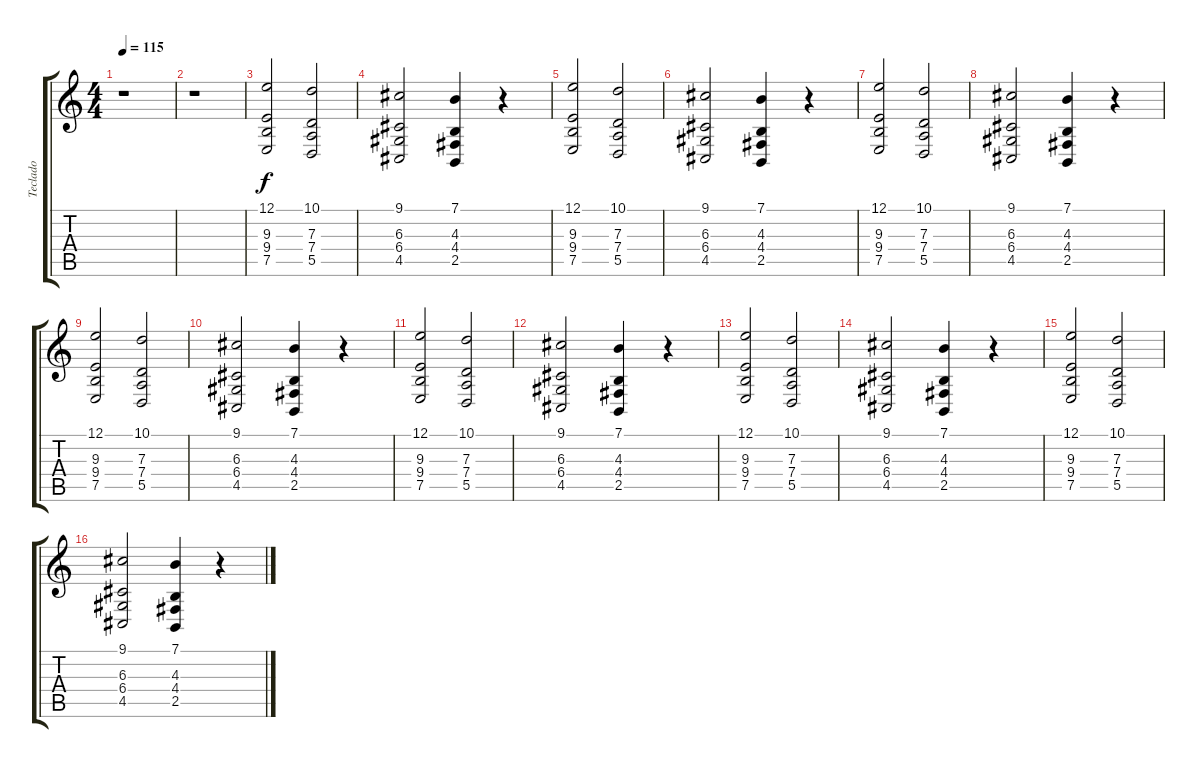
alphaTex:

\track ("Teclado" "Teclado") {instrument choiraahs}
\staff {score tabs}
\tuning (E4 B3 G3 D3 A2 E2) {hide}
\ts (4 4)
\tempo 115
\clef g2
\ks c
r.1{dy f} |
r.1 |
(12.1 9.3 9.4 7.5).2 (10.1 7.3 7.4 5.5).2 |
(9.1 6.3 6.4 4.5).2 (7.1 4.3 4.4 2.5).4 r.4 |
(12.1 9.3 9.4 7.5).2 (10.1 7.3 7.4 5.5).2 |
(9.1 6.3 6.4 4.5).2 (7.1 4.3 4.4 2.5).4 r.4 |
(12.1 9.3 9.4 7.5).2 (10.1 7.3 7.4 5.5).2 |
(9.1 6.3 6.4 4.5).2 (7.1 4.3 4.4 2.5).4 r.4 |
(12.1 9.3 9.4 7.5).2 (10.1 7.3 7.4 5.5).2 |
(9.1 6.3 6.4 4.5).2 (7.1 4.3 4.4 2.5).4 r.4 |
(12.1 9.3 9.4 7.5).2 (10.1 7.3 7.4 5.5).2 |
(9.1 6.3 6.4 4.5).2 (7.1 4.3 4.4 2.5).4 r.4 |
(12.1 9.3 9.4 7.5).2 (10.1 7.3 7.4 5.5).2 |
(9.1 6.3 6.4 4.5).2 (7.1 4.3 4.4 2.5).4 r.4 |
(12.1 9.3 9.4 7.5).2 (10.1 7.3 7.4 5.5).2 |
(9.1 6.3 6.4 4.5).2 (7.1 4.3 4.4 2.5).4 r.4
